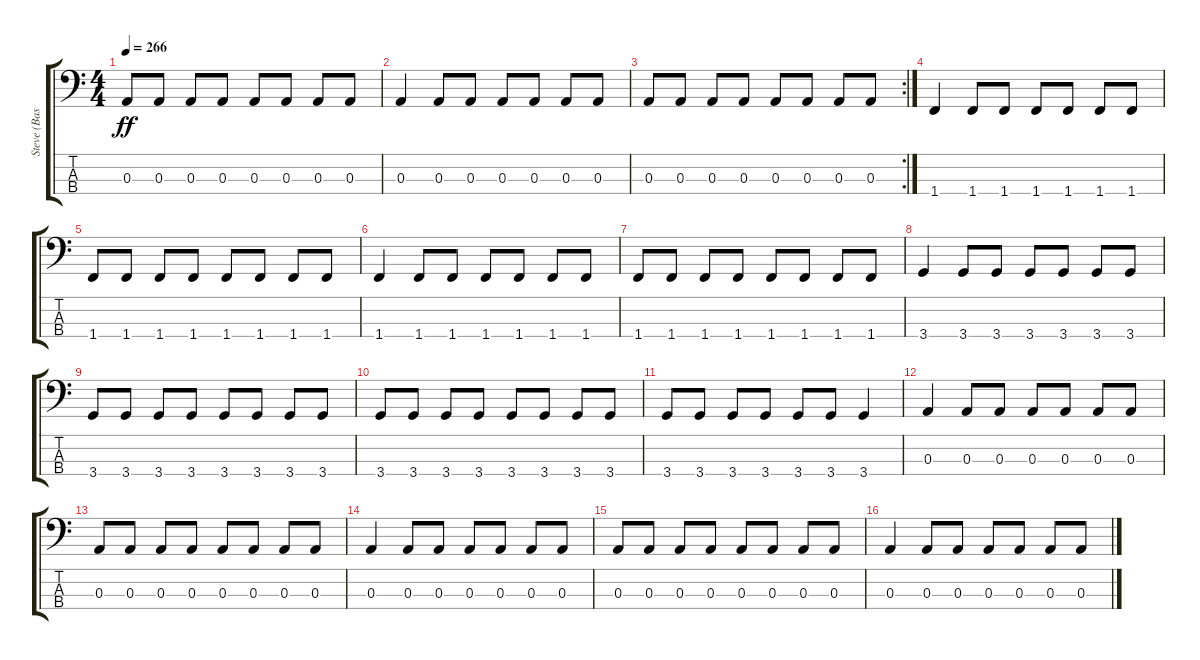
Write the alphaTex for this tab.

\track ("Steve (Bass)" "Steve (Bas") {instrument electricbassfinger}
\staff {score tabs}
\tuning (G2 D2 A1 E1) {hide}
\ts (4 4)
\tempo 266
\clef f4
\ks c
0.3.8{dy ff} 0.3.8 0.3.8 0.3.8 0.3.8 0.3.8 0.3.8 0.3.8 |
0.3.4 0.3.8 0.3.8 0.3.8 0.3.8 0.3.8 0.3.8 |
\rc 2
0.3.8 0.3.8 0.3.8 0.3.8 0.3.8 0.3.8 0.3.8 0.3.8 |
1.4.4 1.4.8 1.4.8 1.4.8 1.4.8 1.4.8 1.4.8 |
1.4.8 1.4.8 1.4.8 1.4.8 1.4.8 1.4.8 1.4.8 1.4.8 |
1.4.4 1.4.8 1.4.8 1.4.8 1.4.8 1.4.8 1.4.8 |
1.4.8 1.4.8 1.4.8 1.4.8 1.4.8 1.4.8 1.4.8 1.4.8 |
3.4.4 3.4.8 3.4.8 3.4.8 3.4.8 3.4.8 3.4.8 |
3.4.8 3.4.8 3.4.8 3.4.8 3.4.8 3.4.8 3.4.8 3.4.8 |
3.4.8 3.4.8 3.4.8 3.4.8 3.4.8 3.4.8 3.4.8 3.4.8 |
3.4.8 3.4.8 3.4.8 3.4.8 3.4.8 3.4.8 3.4.4 |
0.3.4 0.3.8 0.3.8 0.3.8 0.3.8 0.3.8 0.3.8 |
0.3.8 0.3.8 0.3.8 0.3.8 0.3.8 0.3.8 0.3.8 0.3.8 |
0.3.4 0.3.8 0.3.8 0.3.8 0.3.8 0.3.8 0.3.8 |
0.3.8 0.3.8 0.3.8 0.3.8 0.3.8 0.3.8 0.3.8 0.3.8 |
0.3.4 0.3.8 0.3.8 0.3.8 0.3.8 0.3.8 0.3.8
